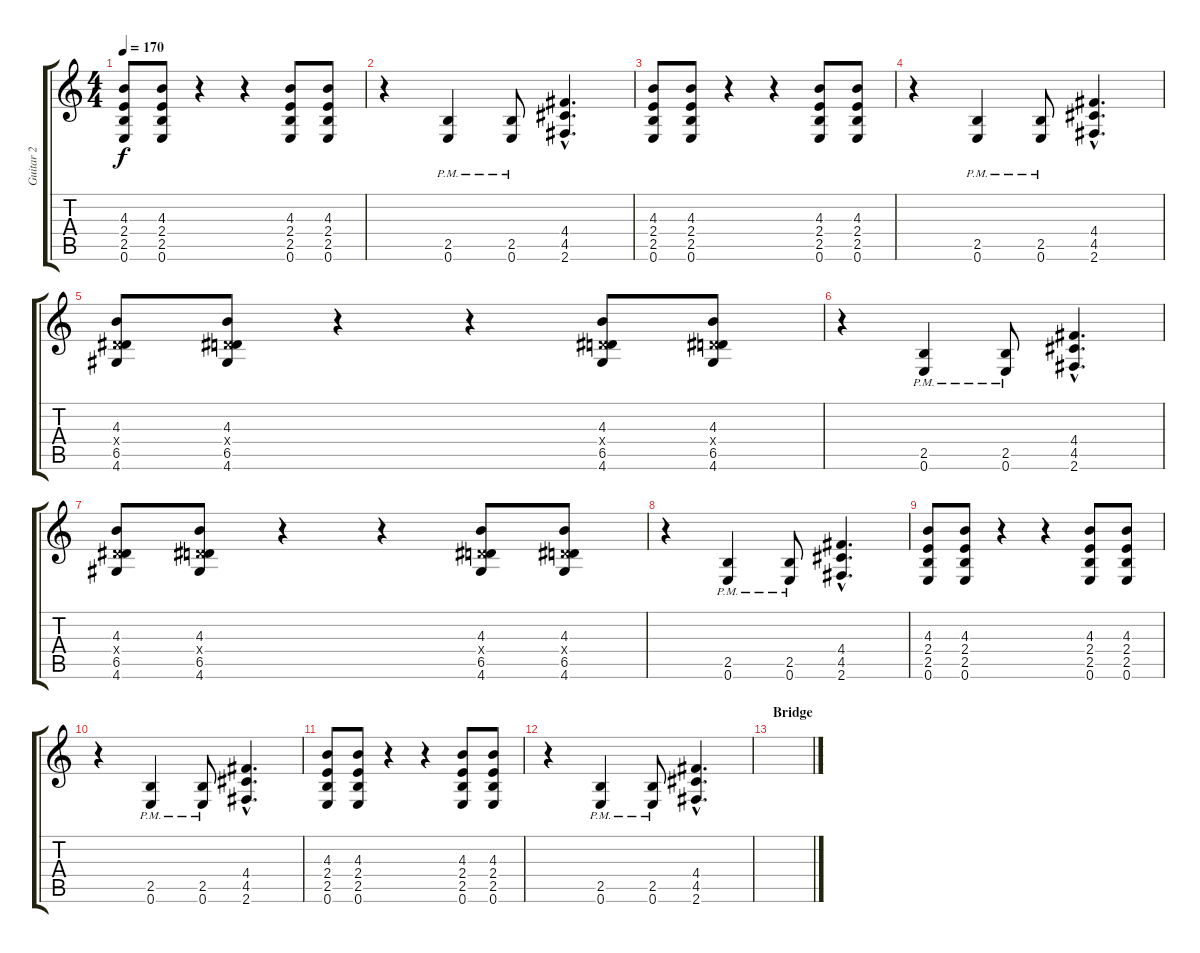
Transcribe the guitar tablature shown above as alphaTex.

\track ("Guitar 2" "Guitar 2") {instrument distortionguitar}
\staff {score tabs}
\tuning (E4 B3 G3 D3 A2 E2) {hide}
\ts (4 4)
\tempo 170
\clef g2
\ks c
(4.3 2.4 2.5 0.6).8{dy f} (4.3 2.4 2.5 0.6).8 r.4 r.4 (4.3 2.4 2.5 0.6).8 (4.3 2.4 2.5 0.6).8 |
r.4 (2.5{pm} 0.6{pm}).4 (2.5{pm} 0.6{pm}).8 (4.4{hac} 4.5{hac} 2.6{hac}).4{d} |
(4.3 2.4 2.5 0.6).8 (4.3 2.4 2.5 0.6).8 r.4 r.4 (4.3 2.4 2.5 0.6).8 (4.3 2.4 2.5 0.6).8 |
r.4 (2.5{pm} 0.6{pm}).4 (2.5{pm} 0.6{pm}).8 (4.4{hac} 4.5{hac} 2.6{hac}).4{d} |
(4.3 0.4{x} 6.5 4.6).8 (4.3 0.4{x} 6.5 4.6).8 r.4 r.4 (4.3 0.4{x} 6.5 4.6).8 (4.3 0.4{x} 6.5 4.6).8 |
r.4 (2.5{pm} 0.6{pm}).4 (2.5{pm} 0.6{pm}).8 (4.4{hac} 4.5{hac} 2.6{hac}).4{d} |
(4.3 0.4{x} 6.5 4.6).8 (4.3 0.4{x} 6.5 4.6).8 r.4 r.4 (4.3 0.4{x} 6.5 4.6).8 (4.3 0.4{x} 6.5 4.6).8 |
r.4 (2.5{pm} 0.6{pm}).4 (2.5{pm} 0.6{pm}).8 (4.4{hac} 4.5{hac} 2.6{hac}).4{d} |
(4.3 2.4 2.5 0.6).8 (4.3 2.4 2.5 0.6).8 r.4 r.4 (4.3 2.4 2.5 0.6).8 (4.3 2.4 2.5 0.6).8 |
r.4 (2.5{pm} 0.6{pm}).4 (2.5{pm} 0.6{pm}).8 (4.4{hac} 4.5{hac} 2.6{hac}).4{d} |
(4.3 2.4 2.5 0.6).8 (4.3 2.4 2.5 0.6).8 r.4 r.4 (4.3 2.4 2.5 0.6).8 (4.3 2.4 2.5 0.6).8 |
r.4 (2.5{pm} 0.6{pm}).4 (2.5{pm} 0.6{pm}).8 (4.4{hac} 4.5{hac} 2.6{hac}).4{d} |
\section ("" "Bridge")
